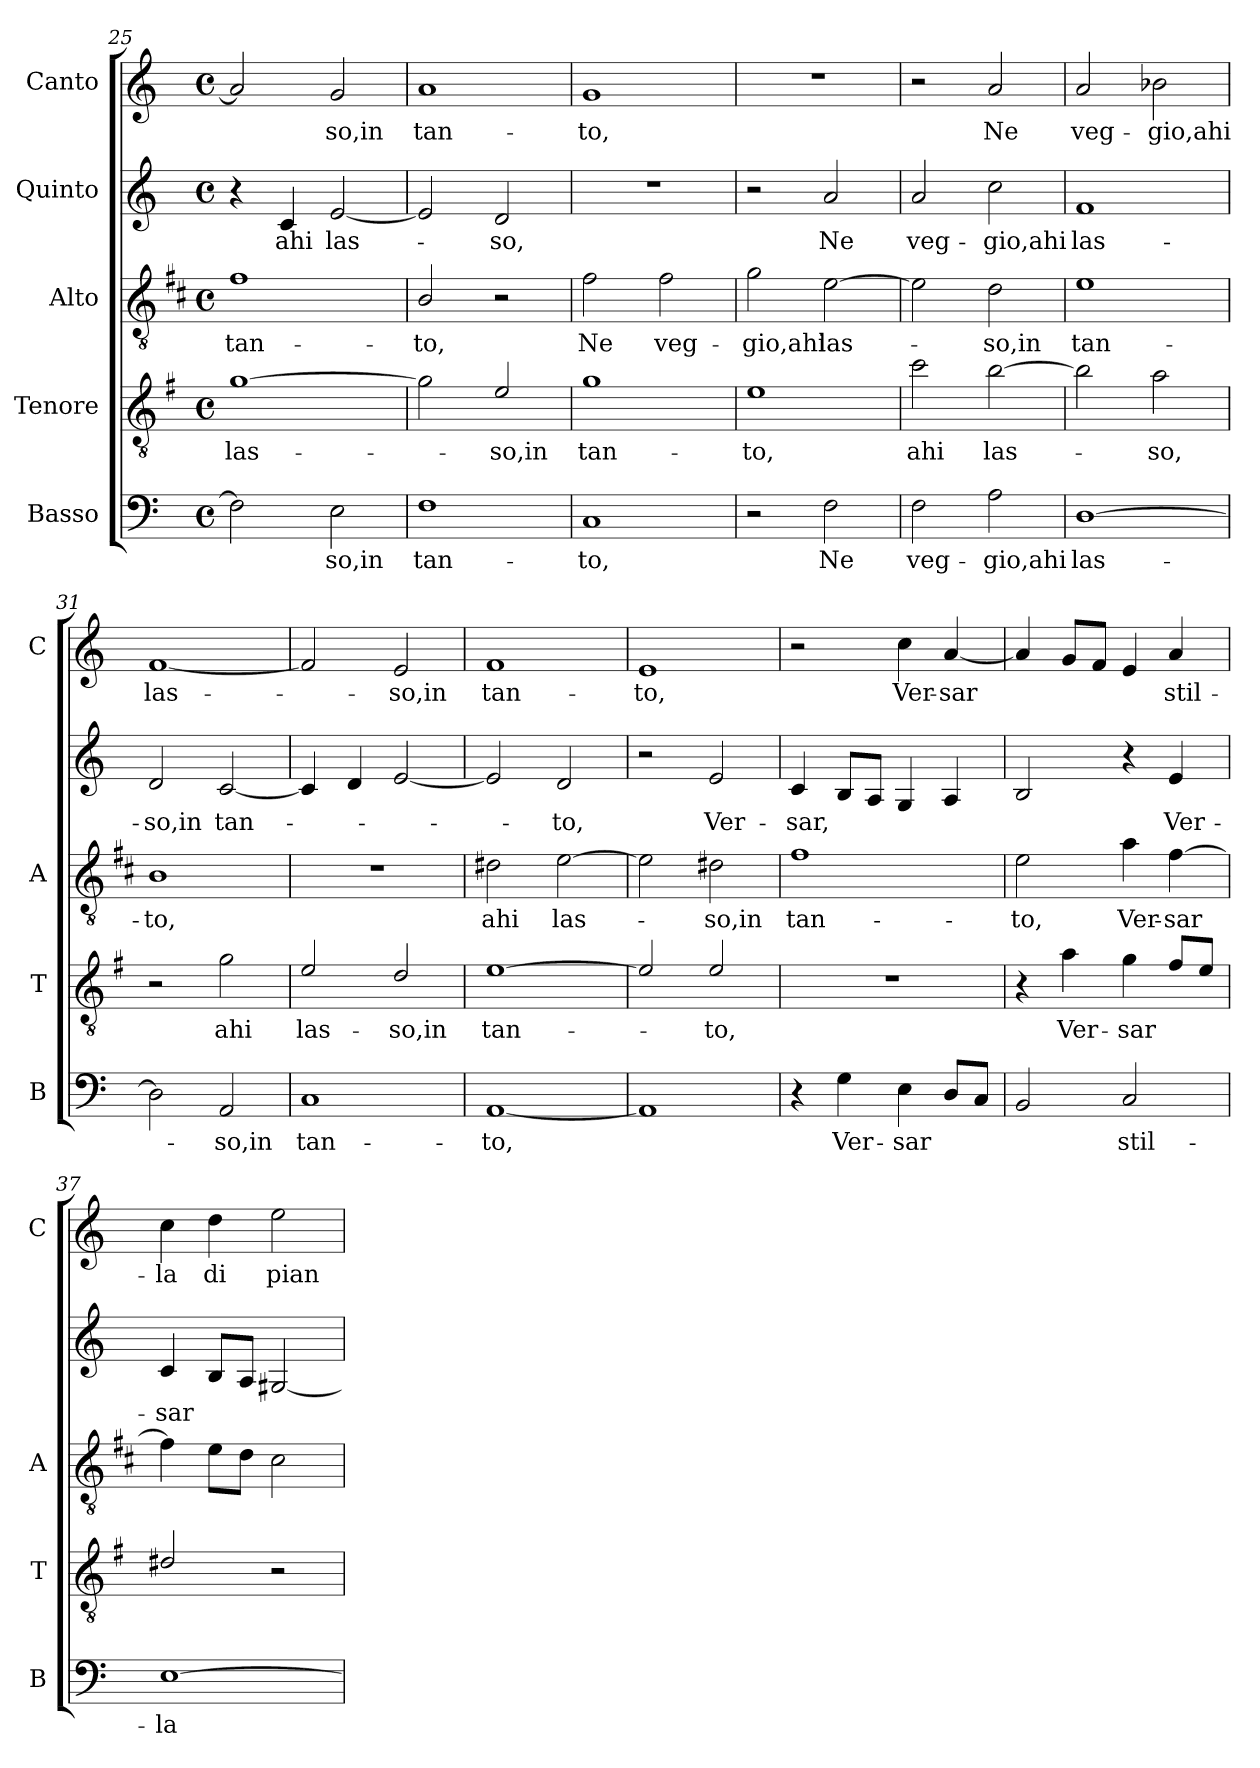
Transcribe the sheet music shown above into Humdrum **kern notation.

**kern	**text	**kern	**text	**kern	**text	**kern	**text	**kern	**text
*part5	*part5	*part4	*part4	*part3	*part3	*part2	*part2	*part1	*part1
*staff5	*staff5	*staff4	*staff4	*staff3	*staff3	*staff2	*staff2	*staff1	*staff1
*I"Basso	*	*I"Tenore	*	*I"Alto	*	*I"Quinto	*	*I"Canto	*
*I'B	*	*I'T	*	*I'A	*	*	*	*I'C	*
*clefF4	*	*clefGv2	*	*clefGv2	*	*clefG2	*	*clefG2	*
*	*	*ITrd4c7	*	*ITrd1c2	*	*	*	*	*
*k[]	*	*k[]	*	*k[]	*	*k[]	*	*k[]	*
*C:	*	*C:	*	*C:	*	*C:	*	*C:	*
*M4/4	*	*M4/4	*	*M4/4	*	*M4/4	*	*M4/4	*
*met(c)	*	*met(c)	*	*met(c)	*	*met(c)	*	*met(c)	*
=25	=25	=25	=25	=25	=25	=25	=25	=25	=25
!	!	!	!LO:LY:b	!	!LO:LY:b	!	!	!	!
2F\]	.	[1c	las-	1e	tan-	4r	.	2a/]	.
!	!	!	!	!	!	!	!LO:LY:b	!	!
.	.	.	.	.	.	4c/	ahi	.	.
!	!LO:LY:b	!	!	!	!	!	!LO:LY:b	!	!LO:LY:b
2E\	-so,in	.	.	.	.	[2e/	las-	2g/	-so,in
!!LO:LB:g=z
=26	=26	=26	=26	=26	=26	=26	=26	=26	=26
!	!LO:LY:b	!	!	!	!LO:LY:b	!	!	!	!LO:LY:b
1F	tan-	2c\]	.	2A/	-to,	2e/]	.	1a	tan-
!	!	!	!LO:LY:b	!	!	!	!LO:LY:b	!	!
.	.	2A/	-so,in	2r	.	2d/	-so,	.	.
=27	=27	=27	=27	=27	=27	=27	=27	=27	=27
!	!LO:LY:b	!	!LO:LY:b	!	!LO:LY:b	!	!	!	!LO:LY:b
1C	-to,	1c	tan-	2e\	Ne	1r	.	1g	-to,
!	!	!	!	!	!LO:LY:b	!	!	!	!
.	.	.	.	2e\	veg-	.	.	.	.
=28	=28	=28	=28	=28	=28	=28	=28	=28	=28
!	!	!	!LO:LY:b	!	!LO:LY:b	!	!	!	!
2r	.	1A	-to,	2f\	-gio,ahi	2r	.	1r	.
!	!LO:LY:b	!	!	!	!LO:LY:b	!	!LO:LY:b	!	!
2F\	Ne	.	.	[2d\	las-	2a/	Ne	.	.
=29	=29	=29	=29	=29	=29	=29	=29	=29	=29
!	!LO:LY:b	!	!LO:LY:b	!	!	!	!LO:LY:b	!	!
2F\	veg-	2f\	ahi	2d\]	.	2a/	veg-	2r	.
!	!LO:LY:b	!	!LO:LY:b	!	!LO:LY:b	!	!LO:LY:b	!	!LO:LY:b
2A\	-gio,ahi	[2e\	las-	2c\	-so,in	2cc\	-gio,ahi	2a/	Ne
=30	=30	=30	=30	=30	=30	=30	=30	=30	=30
!	!LO:LY:b	!	!	!	!LO:LY:b	!	!LO:LY:b	!	!LO:LY:b
[1D	las-	2e\]	.	1d	tan-	1f	las-	2a/	veg-
!	!	!	!LO:LY:b	!	!	!	!	!	!LO:LY:b
.	.	2d\	-so,	.	.	.	.	2b-X\	-gio,ahi
=31	=31	=31	=31	=31	=31	=31	=31	=31	=31
!	!	!	!	!	!LO:LY:b	!	!LO:LY:b	!	!LO:LY:b
2D\]	.	2r	.	1A	-to,	2d/	-so,in	[1f	las-
!	!LO:LY:b	!	!LO:LY:b	!	!	!	!LO:LY:b	!	!
2AA/	-so,in	2c\	ahi	.	.	[2c/	tan-	.	.
=32	=32	=32	=32	=32	=32	=32	=32	=32	=32
!	!LO:LY:b	!	!LO:LY:b	!	!	!	!	!	!
1C	tan-	2A/	las-	1r	.	4c/]	.	2f/]	.
.	.	.	.	.	.	4d/	.	.	.
!	!	!	!LO:LY:b	!	!	!	!	!	!LO:LY:b
.	.	2G/	-so,in	.	.	[2e/	.	2e/	-so,in
=33	=33	=33	=33	=33	=33	=33	=33	=33	=33
!	!LO:LY:b	!	!LO:LY:b	!	!LO:LY:b	!	!	!	!LO:LY:b
[1AA	-to,	[1A	tan-	2c#X\	ahi	2e/]	.	1f	tan-
!	!	!	!	!	!LO:LY:b	!	!LO:LY:b	!	!
.	.	.	.	[2d\	las-	2d/	-to,	.	.
=34	=34	=34	=34	=34	=34	=34	=34	=34	=34
!	!	!	!	!	!	!	!	!	!LO:LY:b
1AA]	.	2A/]	.	2d\]	.	2r	.	1e	-to,
!	!	!	!LO:LY:b	!	!LO:LY:b	!	!LO:LY:b	!	!
.	.	2A/	-to,	2c#X\	-so,in	2e/	Ver-	.	.
!!LO:LB:g=z
=35	=35	=35	=35	=35	=35	=35	=35	=35	=35
!	!	!	!	!	!LO:LY:b	!	!LO:LY:b	!	!
4r	.	1r	.	1e	tan-	4c/	-sar,	2r	.
!	!LO:LY:b	!	!	!	!	!	!	!	!
4G\	Ver-	.	.	.	.	8B/L	.	.	.
.	.	.	.	.	.	8A/J	.	.	.
!	!LO:LY:b	!	!	!	!	!	!	!	!LO:LY:b
4E\	-sar	.	.	.	.	4G/	.	4cc\	Ver-
!	!	!	!	!	!	!	!	!	!LO:LY:b
8D/L	.	.	.	.	.	4A/	.	[4a/	-sar
8C/J	.	.	.	.	.	.	.	.	.
=36	=36	=36	=36	=36	=36	=36	=36	=36	=36
!	!	!	!	!	!LO:LY:b	!	!	!	!
2BB/	.	4r	.	2d\	-to,	2B/	.	4a/]	.
!	!	!	!LO:LY:b	!	!	!	!	!	!
.	.	4d\	Ver-	.	.	.	.	8g/L	.
.	.	.	.	.	.	.	.	8f/J	.
!	!LO:LY:b	!	!LO:LY:b	!	!LO:LY:b	!	!	!	!
2C/	stil-	4c\	-sar	4g\	Ver-	4r	.	4e/	.
!	!	!	!	!	!LO:LY:b	!	!LO:LY:b	!	!LO:LY:b
.	.	8B/L	.	[4e\	-sar	4e/	Ver-	4a/	stil-
.	.	8A/J	.	.	.	.	.	.	.
=37	=37	=37	=37	=37	=37	=37	=37	=37	=37
!	!LO:LY:b	!	!	!	!	!	!LO:LY:b	!	!LO:LY:b
[1E	-la	2G#X/	.	4e\]	.	4c/	-sar	4cc\	-la
!	!	!	!	!	!	!	!	!	!LO:LY:b
.	.	.	.	8d\L	.	8B/L	.	4dd\	di
.	.	.	.	8c\J	.	8A/J	.	.	.
!	!	!	!	!	!	!	!	!	!LO:LY:b
.	.	2r	.	2B\	.	[2G#X/	.	2ee\	pian-
=	=	=	=	=	=	=	=	=	=
*-	*-	*-	*-	*-	*-	*-	*-	*-	*-
